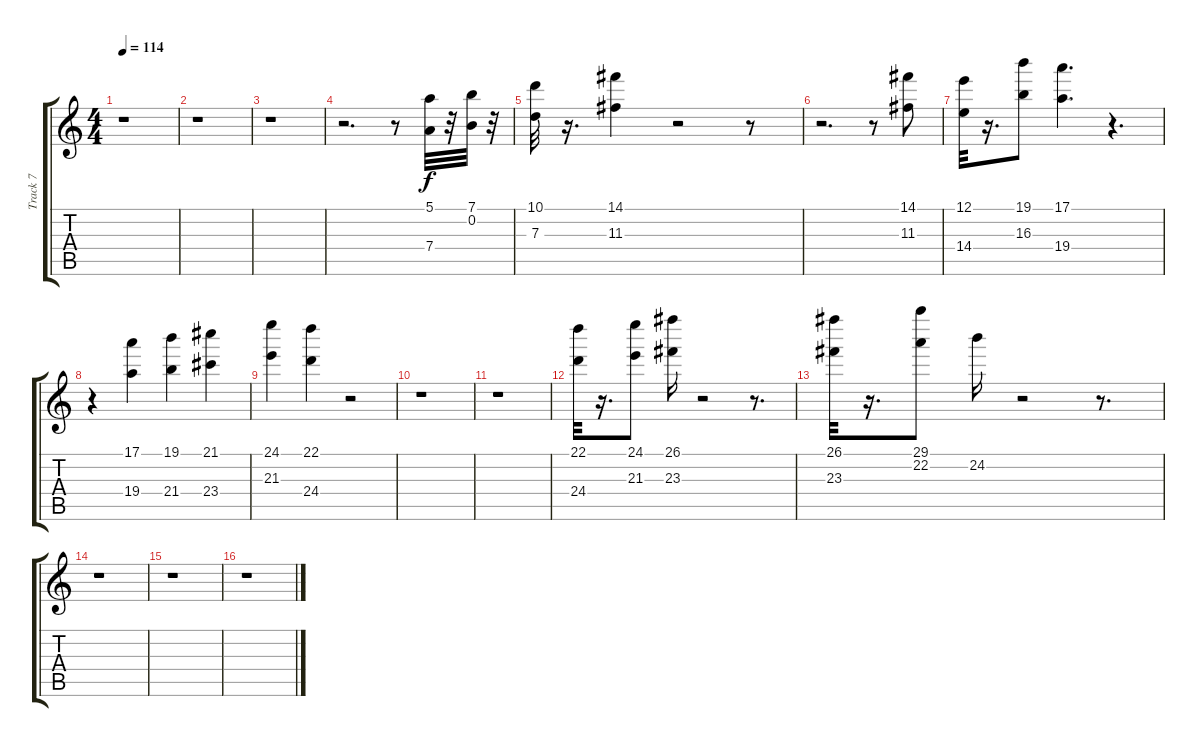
\track ("Track 7" "Track 7") {instrument overdrivenguitar}
\staff {score tabs}
\tuning (E4 B3 G3 D3 A2 E2) {hide}
\ts (4 4)
\tempo 114
\clef g2
\ks c
r.1{dy f} |
r.1 |
r.1 |
r.2{d} r.8 (5.1 7.4).32 r.32 (7.1 0.2).32 r.32 |
(10.1 7.3).32 r.16{d} (14.1 11.3).4 r.2 r.8 |
r.2{d} r.8 (14.1 11.3).8 |
(12.1 14.4).32 r.16{d} (19.1 16.3).8 (17.1 19.4).4{d} r.4{d} |
r.4 (17.1 19.4).4 (19.1 21.4).4 (21.1 23.4).4 |
(24.1 21.3).4 (22.1 24.4).4 r.2 |
r.1 |
r.1 |
(22.1 24.4).32 r.16{d} (24.1 21.3).8 (26.1 23.3).16 r.2 r.8{d} |
(26.1 23.3).32 r.16{d} (29.1 22.2).8 24.2.16 r.2 r.8{d} |
r.1 |
r.1 |
r.1
